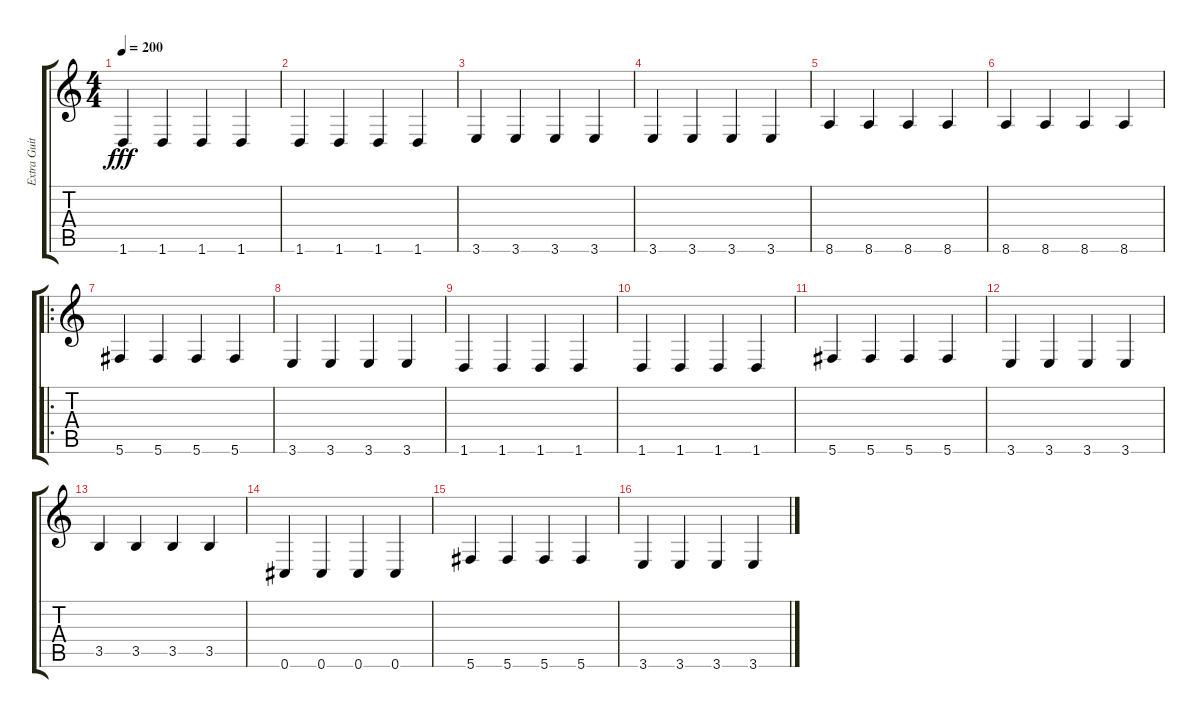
\track ("Extra Guitar" "Extra Guit") {instrument distortionguitar}
\staff {score tabs}
\tuning (Eb4 Bb3 Gb3 Db3 Ab2 Db2) {hide}
\ts (4 4)
\tempo 200
\clef g2
\ks c
1.6.4{dy fff} 1.6.4 1.6.4 1.6.4 |
1.6.4 1.6.4 1.6.4 1.6.4 |
3.6.4 3.6.4 3.6.4 3.6.4 |
3.6.4 3.6.4 3.6.4 3.6.4 |
8.6.4 8.6.4 8.6.4 8.6.4 |
8.6.4 8.6.4 8.6.4 8.6.4 |
\ro
5.6.4 5.6.4 5.6.4 5.6.4 |
3.6.4 3.6.4 3.6.4 3.6.4 |
1.6.4 1.6.4 1.6.4 1.6.4 |
1.6.4 1.6.4 1.6.4 1.6.4 |
5.6.4 5.6.4 5.6.4 5.6.4 |
3.6.4 3.6.4 3.6.4 3.6.4 |
3.5.4 3.5.4 3.5.4 3.5.4 |
0.6.4 0.6.4 0.6.4 0.6.4 |
5.6.4 5.6.4 5.6.4 5.6.4 |
3.6.4 3.6.4 3.6.4 3.6.4
